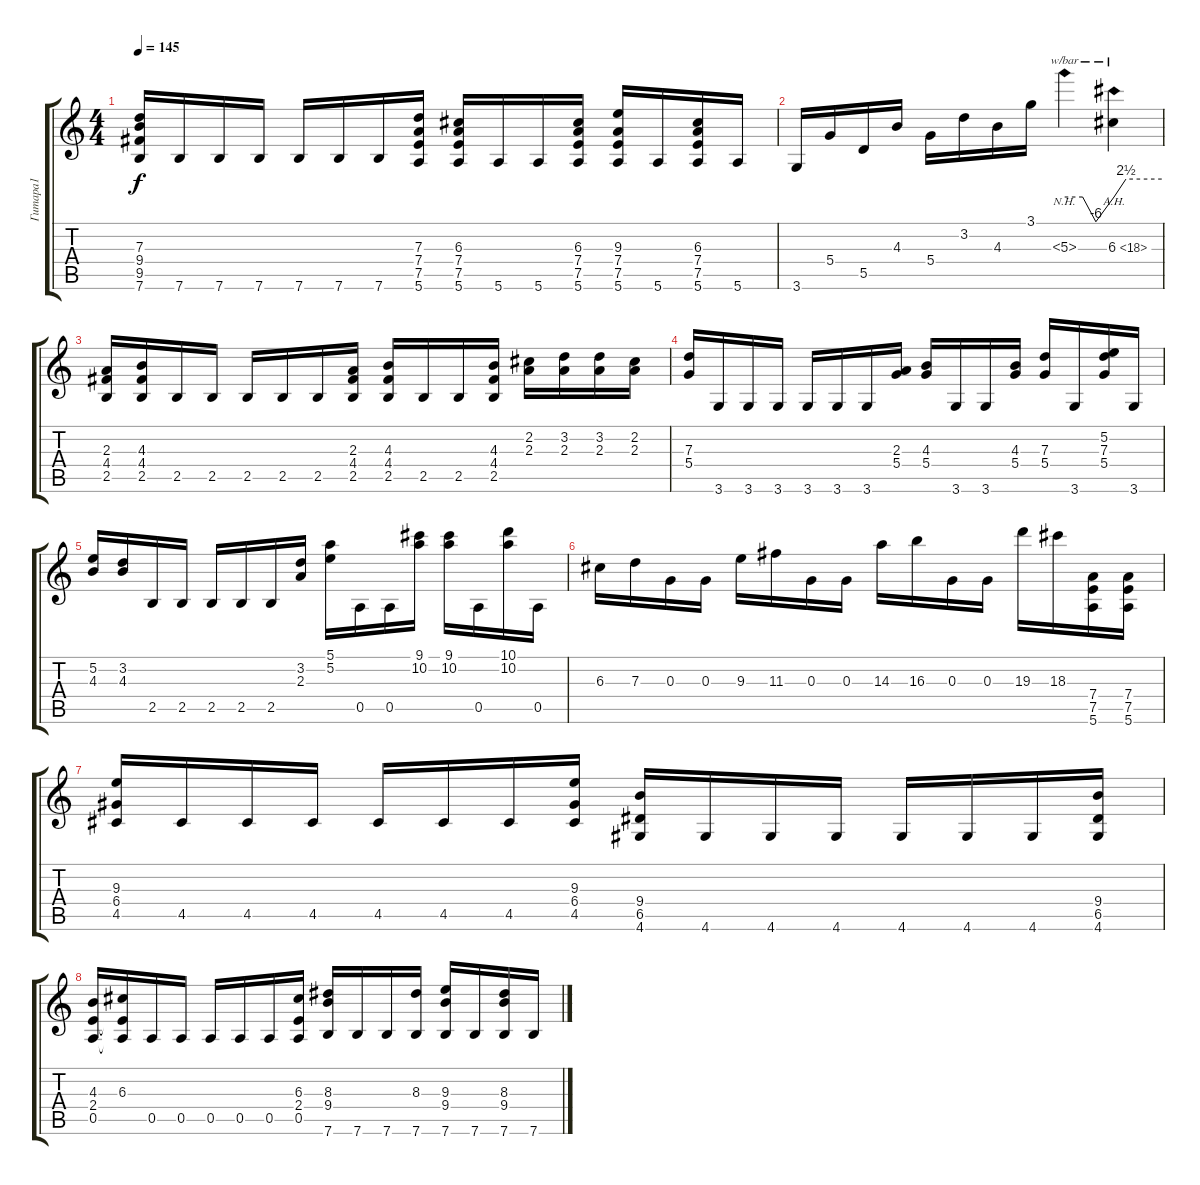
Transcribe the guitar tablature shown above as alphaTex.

\track ("Гитара1" "Гитара1") {instrument distortionguitar}
\staff {score tabs}
\tuning (E4 B3 G3 D3 A2 E2) {hide}
\ts (4 4)
\tempo 145
\clef g2
\ks c
(7.3 9.4 9.5 7.6).16{dy f} 7.6.16 7.6.16 7.6.16 7.6.16 7.6.16 7.6.16 (7.3 7.4 7.5 5.6).16 (6.3 7.4 7.5 5.6).16 5.6.16 5.6.16 (6.3 7.4 7.5 5.6).16 (9.3 7.4 7.5 5.6).16 5.6.16 (6.3 7.4 7.5 5.6).16 5.6.16 |
3.6.16 5.4.16 5.5.16 4.3.16 5.4.16 3.2.16 4.3.16 3.1.16 5.3{nh}.4{tbe (custom default 0 0 22 0 38 -24 60 0)} 6.3{ah 12}.4{tbe (custom default 0 0 15 10 60 10)} |
(2.3 4.4 2.5).16 (4.3 4.4 2.5).16 2.5.16 2.5.16 2.5.16 2.5.16 2.5.16 (2.3 4.4 2.5).16 (4.3 4.4 2.5).16 2.5.16 2.5.16 (4.3 4.4 2.5).16 (2.2 2.3).16 (3.2 2.3).16 (3.2 2.3).16 (2.2 2.3).16 |
(7.3 5.4).16 3.6.16 3.6.16 3.6.16 3.6.16 3.6.16 3.6.16 (2.3 5.4).16 (4.3 5.4).16 3.6.16 3.6.16 (4.3 5.4).16 (7.3 5.4).16 3.6.16 (5.2 7.3 5.4).16 3.6.16 |
(5.2 4.3).16 (3.2 4.3).16 2.5.16 2.5.16 2.5.16 2.5.16 2.5.16 (3.2 2.3).16 (5.1 5.2).16 0.5.16 0.5.16 (9.1 10.2).16 (9.1 10.2).16 0.5.16 (10.1 10.2).16 0.5.16 |
6.3.16 7.3.16 0.3.16 0.3.16 9.3.16 11.3.16 0.3.16 0.3.16 14.3.16 16.3.16 0.3.16 0.3.16 19.3.16 18.3.16 (7.4 7.5 5.6).16 (7.4 7.5 5.6).16 |
(9.3 6.4 4.5).16 4.5.16 4.5.16 4.5.16 4.5.16 4.5.16 4.5.16 (9.3 6.4 4.5).16 (9.4 6.5 4.6).16 4.6.16 4.6.16 4.6.16 4.6.16 4.6.16 4.6.16 (9.4 6.5 4.6).16 |
(4.3 2.4 0.5).16 (6.3 2.4{t} 0.5{t}).16 0.5.16 0.5.16 0.5.16 0.5.16 0.5.16 (6.3 2.4 0.5).16 (8.3 9.4 7.6).16 7.6.16 7.6.16 (8.3 7.6).16 (9.3 9.4 7.6).16 7.6.16 (8.3 9.4 7.6).16 7.6.16
